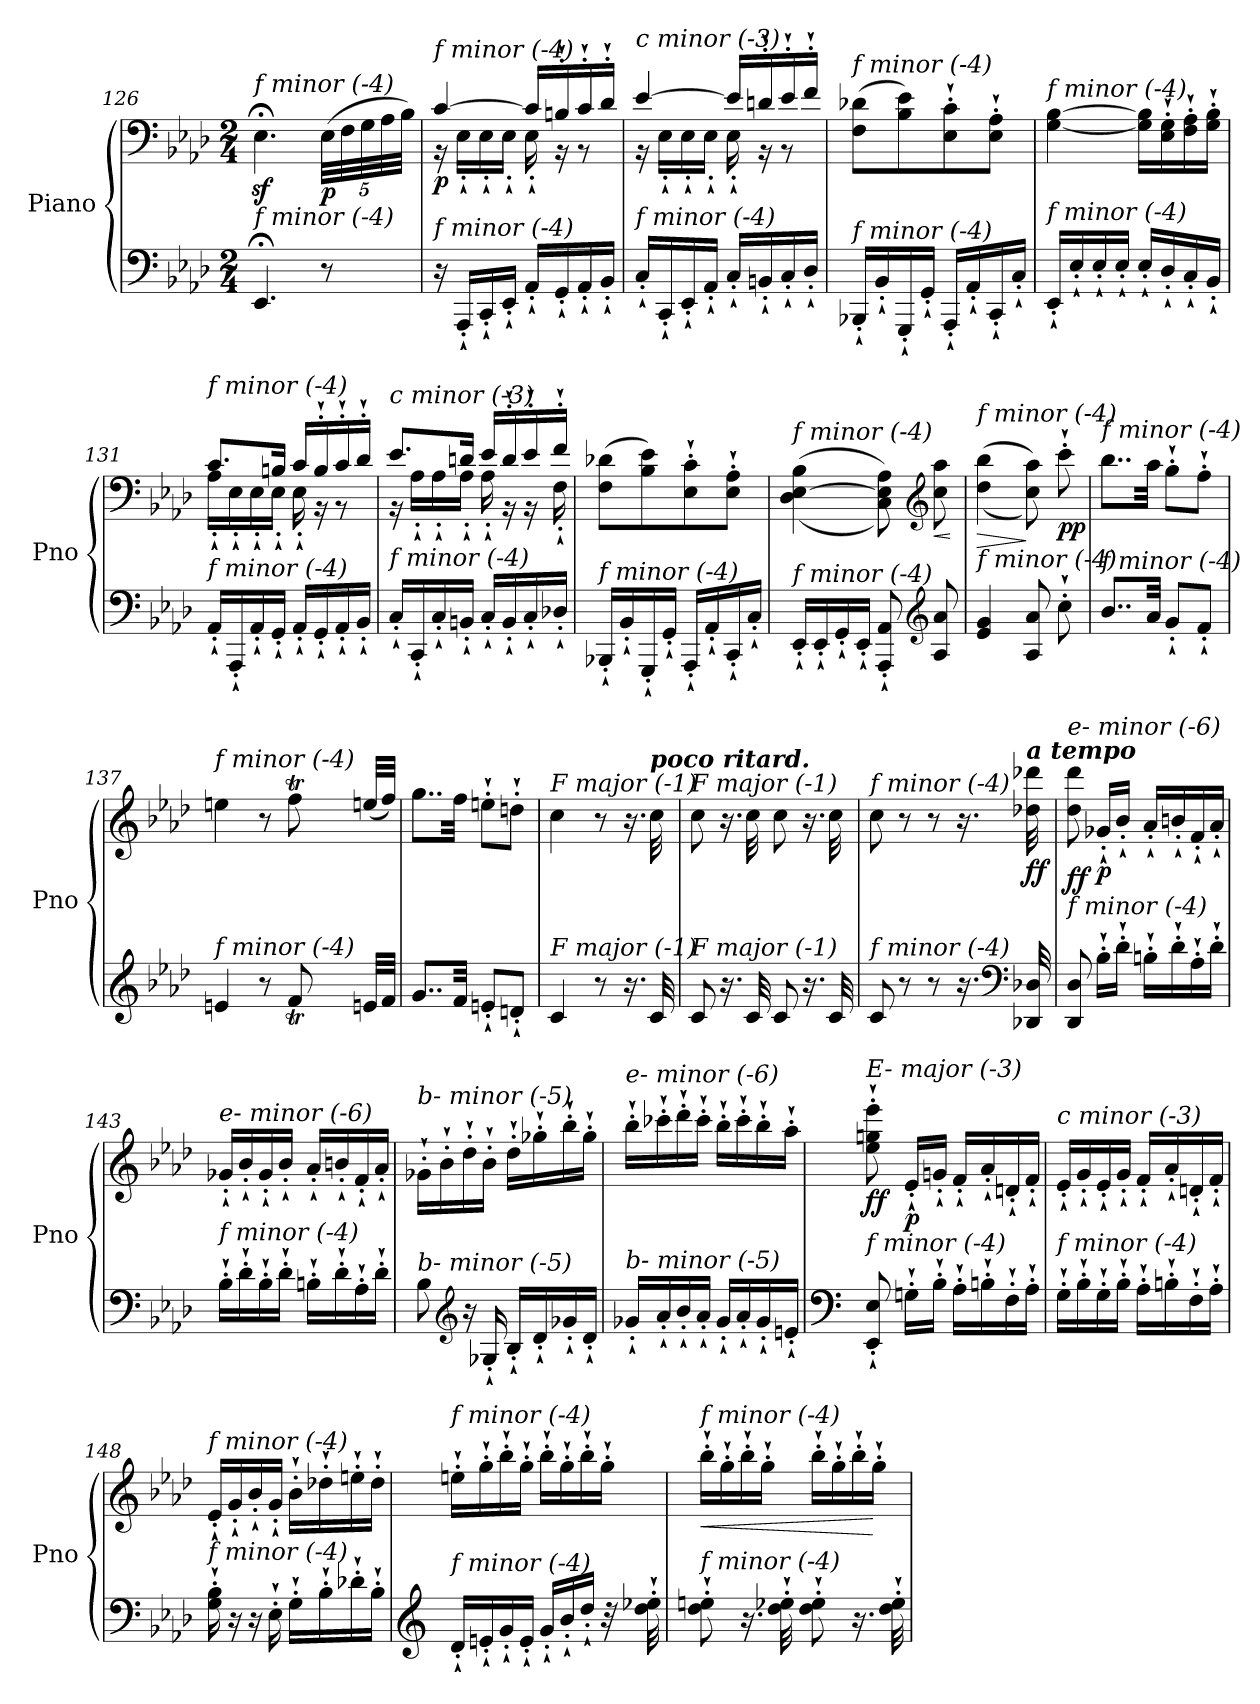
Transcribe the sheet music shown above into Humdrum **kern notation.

**kern	**kern	**dynam
*part1	*part1	*part1
*staff2	*staff1	*staff1/2
*I"Piano	*	*
*I'Pno	*	*
*clefF4	*clefF4	*
*k[b-e-a-d-]	*k[b-e-a-d-]	*
*M2/4	*M2/4	*
=126	=126	=126
!	!LO:TX:i:t=f minor (-4)	!
!LO:TX:i:t=f minor (-4)	!	!
4.EE-;</	4.E-z<;<\	.
*	*Xbrackettup	*
!	!	!LO:DY:b
8r	(40E-\LLL	p
.	40F\	.
.	40G\	.
.	40A-\	.
.	40B-\JJJ)	.
=127	=127	=127
*	*^	*
!	!LO:TX:i:t=f minor (-4)	!	!
!LO:TX:i:t=f minor (-4)	!	!	!
!	!	!	!LO:DY:b
16r	[4c/	16r	p
16AAA-`'/LL	.	16E-`'\LL	.
16CC`'/	.	16E-`'\	.
16EE-`'/JJ	.	16E-`'\JJ	.
16AA-`'/LL	16c/LL]	16E-`'\	.
16GG`'/	16Bn`'/	16r	.
16AA-`'/	16c`'/	8r	.
16BB-`'/JJ	16d-`'/JJ	.	.
=128	=128	=128	=128
!	!LO:TX:i:t=c minor (-3)	!	!
!LO:TX:i:t=f minor (-4)	!	!	!
16C`'/LL	[4e-/	16r	.
16CC`'/	.	16E-`'\LL	.
16EE-`'/	.	16E-`'\	.
16AA-`'/JJ	.	16E-`'\JJ	.
16C`'/LL	16e-/LL]	16E-`'\	.
16BBn`'/	16dn`'/	16r	.
16C`'/	16e-`'/	8r	.
16D-`'/JJ	16f`'/JJ	.	.
*	*v	*v	*
=129	=129	=129
!	!LO:TX:i:t=f minor (-4)	!
!LO:TX:i:t=f minor (-4)	!	!
!	!	!LO:DY:b
16BBB-X`'/LL	(8F\ 8d-X\L	other-dynamics
16BB-`'/	.	.
16GGG`'/	8B-\ 8e-\)	.
16GG`'/JJ	.	.
16AAA-`'/LL	8E-\`' 8c\`'	.
16AA-`'/	.	.
16CC`'/	8E-\`' 8A-\`'J	.
16C`'/JJ	.	.
!!LO:LB:g=z
=130	=130	=130
!	!LO:TX:i:t=f minor (-4)	!
!LO:TX:i:t=f minor (-4)	!	!
16EE-`'/LL	[4G\ [4B-\	.
16E-`'/	.	.
16E-`'/	.	.
16E-`'/JJ	.	.
16E-`'/LL	16G\] 16B-\]LL	.
16D-`'/	16E-\`' 16G\`'	.
16C`'/	16F\`' 16A-\`'	.
16BB-`'/JJ	16G\`' 16B-\`'JJ	.
=131	=131	=131
*	*^	*
!	!LO:TX:i:t=f minor (-4)	!	!
!LO:TX:i:t=f minor (-4)	!	!	!
16AA-`'/LL	8.c/L	16A-`'\LL	.
16AAA-`'/	.	16E-`'\	.
16AA-`'/	.	16E-`'\	.
16GG`'/JJ	16Bn/Jk	16E-`'\JJ	.
16AA-`'/LL	16c/LL	16E-`'\	.
16GG`'/	16B`'/	16r	.
16AA-`'/	16c`'/	8r	.
16BB-`'/JJ	16d-`'/JJ	.	.
=132	=132	=132	=132
!	!LO:TX:i:t=c minor (-3)	!	!
!LO:TX:i:t=f minor (-4)	!	!	!
16C`'/LL	8.e-/L	16r	.
16CC`'/	.	16A-`'\LL	.
16C`'/	.	16A-`'\	.
16BBn`'/JJ	16dn/Jk	16A-`'\JJ	.
16C`'/LL	16e-/LL	16A-`'\	.
16BB`'/	16d`'/	16r	.
16C`'/	16e-`'/	16r	.
16D-X`'/JJ	16f`'/JJ	16F`'\	.
=133	=133	=133	=133
!	!LO:TX:i:t=f minor (-4)	!	!
!LO:TX:i:t=f minor (-4)	!	!	!
*	*v	*v	*
16BBB-X`'/LL	(8F\ 8d-X\L	.
16BB-`'/	.	.
16GGG`'/	8B-\ 8e-\)	.
16GG`'/JJ	.	.
16AAA-`'/LL	8E-\`' 8c\`'	.
16AA-`'/	.	.
16CC`'/	8E-\`' 8A-\`'J	.
16C`'/JJ	.	.
=134	=134	=134
!	!LO:TX:i:t=f minor (-4)	!
!LO:TX:i:t=f minor (-4)	!	!
16EE-`'/LL	((>4D-\ [4E-\ 4B-\	.
16EE-`'/	.	.
16GG`'/	.	.
16EE-`'/JJ	.	.
8AAA-/`' 8AA-/`'	8C\ 8E-\] 8A-\))	.
*clefG2	*clefG2	*
!	!	!LO:HP:b
8A-/ 8a-/	8cc\ 8aa-\	<
.	.	[
!!LO:LB:g=z
=135	=135	=135
!	!LO:TX:i:t=f minor (-4)	!
!LO:TX:i:t=f minor (-4)	!	!
!	!	!LO:HP:b
4e-/ 4g/	((4dd-\ 4bb-\	>
8A-/ 8a-/	8cc\ 8aa-\))	]
!	!	!LO:DY:b
8cc`'\	8ccc`'\	pp
!!LO:LB:g=z
=136	=136	=136
!	!LO:TX:i:t=f minor (-4)	!
!LO:TX:i:t=f minor (-4)	!	!
8..b-/L	8..bb-\L	.
32a-/Jkk	32aa-\Jkk	.
8g`'/L	8gg`'\L	.
8f`'/J	8ff`'\J	.
=137	=137	=137
*^	*^	*
*	*^	*	*^	*
!	!	!	!LO:TX:i:t=f minor (-4)	!	!	!
!LO:TX:i:t=f minor (-4)	!	!	!	!	!	!
4.ryy	4en/	4.ryy	4een\	4.ryy	4.ryy	.
.	8r	.	8r	.	.	.
*	*	*Xtuplet	*	*Xtuplet	*	*
8ryy	8fT/	40ryy	8ffT\	40ryy	8ryy	.
.	.	40gyy	.	40ggyy	.	.
.	.	40fyy	.	40ffyy	.	.
.	.	40en/LL	.	(40een/LL	.	.
.	.	40f/JJ	.	40ff/JJ)	.	.
*	*	*	*	*v	*v	*
=138	=138	=138	=138	=138	=138
!	!	!	!LO:TX:i:t=F major (-1)	!	!
!LO:TX:i:t=F major (-1)	!	!	!	!	!
*v	*v	*v	*	*	*
*	*v	*v	*
8..g/L	8..gg\L	.
32f/Jkk	32ff\Jkk	.
8en`'/L	8een`'\L	.
8dn`'/J	8ddn`'\J	.
=139	=139	=139
!	!LO:TX:i:t=F major (-1)	!
!LO:TX:i:t=F major (-1)	!	!
4c/	4cc\	.
8r	8r	.
16.r	16.r	.
!	!LO:TX:a:Bi:t=poco ritard.	!
32c/	32cc\	.
=140	=140	=140
!	!LO:TX:i:t=F major (-1)	!
!LO:TX:i:t=F major (-1)	!	!
8c/	8cc\	.
16.r	16.r	.
32c/	32cc\	.
8c/	8cc\	.
16.r	16.r	.
32c/	32cc\	.
=141	=141	=141
!	!LO:TX:i:t=f minor (-4)	!
!LO:TX:i:t=f minor (-4)	!	!
8c/	8cc\	.
8r	8r	.
8r	8r	.
16.r	16.r	.
*clefF4	*	*
!	!LO:TX:a:Bi:t=a tempo	!
!	!	!LO:DY:b
32DD-X/ 32D-X/	32dd-X\ 32ddd-X\	ff
!!LO:PB:g=z
=142	=142	=142
!	!LO:TX:i:t=e- minor (-6)	!
!LO:TX:i:t=f minor (-4)	!	!
!	!	!LO:DY:b
8DD-/ 8D-/	8dd-\ 8ddd-\	ff
!	!	!LO:DY:b
16B-`'\LL	16g-X`'/LL	p
16d-`'\JJ	16b-`'/JJ	.
16Bn`'i\LL	16a-`'/LL	.
16d-`'\	16bn`'i/	.
16A-`'\	16f`'/	.
16d-`'\JJ	16a-`'/JJ	.
!!LO:LB:g=z
=143	=143	=143
!	!LO:TX:i:t=e- minor (-6)	!
!LO:TX:i:t=f minor (-4)	!	!
16B-`'\LL	16g-X`'/LL	.
16d-`'\	16b-`'/	.
16B-`'\	16g-`'/	.
16d-`'\JJ	16b-`'/JJ	.
16Bn`'i\LL	16a-`'/LL	.
16d-`'\	16bn`'i/	.
16A-`'\	16f`'/	.
16d-`'\JJ	16a-`'/JJ	.
=144	=144	=144
!	!LO:TX:i:t=b- minor (-5)	!
!LO:TX:i:t=b- minor (-5)	!	!
8B-\	16g-X`'\LL	.
.	16b-`'\	.
*clefG2	*	*
16r	16dd-`'\	.
16G-X`'/	16b-`'\JJ	.
16B-`'/LL	16dd-`'\LL	.
16d-`'/	16gg-X`'\	.
16g-X`'/	16bb-`'\	.
16d-`'/JJ	16gg-`'\JJ	.
=145	=145	=145
!	!LO:TX:i:t=e- minor (-6)	!
!LO:TX:i:t=b- minor (-5)	!	!
16g-X`'/LL	16bb-`'\LL	.
16a-`'/	16ccc-X`'j\	.
16b-`'/	16ddd-`'\	.
16a-`'/JJ	16ccc-`'j\JJ	.
16g-`'/LL	16bb-`'\LL	.
16a-`'/	16ccc-`'j\	.
16g-`'/	16bb-`'\	.
16en`'i/JJ	16aa-`'\JJ	.
=146	=146	=146
*clefF4	*	*
!	!LO:TX:i:t=E- major (-3)	!
!LO:TX:i:t=f minor (-4)	!	!
!	!	!LO:DY:b
8EE-/`' 8E-/`'	8ee-\`' 8ggn\`' 8eee-\`'	ff
!	!	!LO:DY:b
16Gn`'\LL	16e-`'/LL	p
16B-`'\JJ	16gn`'/JJ	.
16A-`'\LL	16f`'/LL	.
16Bn`'i\	16a-`'/	.
16F`'\	16dn`'/	.
16A-`'\JJ	16f`'/JJ	.
!!LO:LB:g=z
=147	=147	=147
!	!LO:TX:i:t=c minor (-3)	!
!LO:TX:i:t=f minor (-4)	!	!
16G`'\LL	16e-`'/LL	.
16B-`'\	16g`'/	.
16G`'\	16e-`'/	.
16B-`'\JJ	16g`'/JJ	.
16A-`'\LL	16f`'/LL	.
16Bn`'i\	16a-`'/	.
16F`'\	16dn`'/	.
16A-`'\JJ	16f`'/JJ	.
!!LO:LB:g=z
=148	=148	=148
!	!LO:TX:i:t=f minor (-4)	!
!LO:TX:i:t=f minor (-4)	!	!
!	!	!LO:DY:b
16G\`' 16B-\`'	16e-`'/LL	other-dynamics
16r	16g`'/	.
16r	16b-`'/	.
16E-`'\	16g`'/JJ	.
16G`'\LL	16b-`'\LL	.
16B-`'\	16dd-X`'\	.
16d-X`'\	16een`'\	.
16B-`'\JJ	16dd-`'\JJ	.
=149	=149	=149
*clefG2	*	*
!	!LO:TX:i:t=f minor (-4)	!
!LO:TX:i:t=f minor (-4)	!	!
16d-`'/LL	16een`'\LL	.
16en`'/	16gg`'\	.
16g`'/	16bb-`'\	.
16e`'/JJ	16gg`'\JJ	.
16g`'/LL	16bb-`'\LL	.
16b-`'/	16gg`'\	.
16dd-`'/JJ	16bb-`'\	.
32r	16gg`'\JJ	.
32dd-\`' 32ee-Xi\`'	.	.
=150	=150	=150
!	!LO:TX:i:t=f minor (-4)	!
!LO:TX:i:t=f minor (-4)	!	!
!	!	!LO:HP:b
8dd-\`' 8eeni\`'	16bb-`'\LL	<
.	16gg`'\	.
16.r	16bb-`'\	.
.	16gg`'\JJ	.
32dd-\`' 32ee-i\`'	.	.
8dd-\`' 8ee-i\`'	16bb-`'\LL	.
.	16gg`'\	.
16.r	16bb-`'\	.
.	16gg`'\JJ	[
32dd-\`' 32ee-i\`'	.	.
=	=	=
*-	*-	*-
